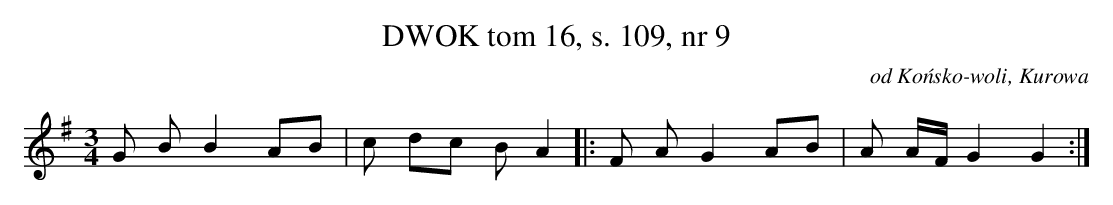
X:1
T: DWOK tom 16, s. 109, nr 9
O: od Końsko-woli, Kurowa
L: 1/16
M: 3/4
K: G
G2 B2 B4 A2B2 | c2 d2c2 B2 A4 |: F2 A2 G4 A2B2 | A2 AF G4 G4 :|
